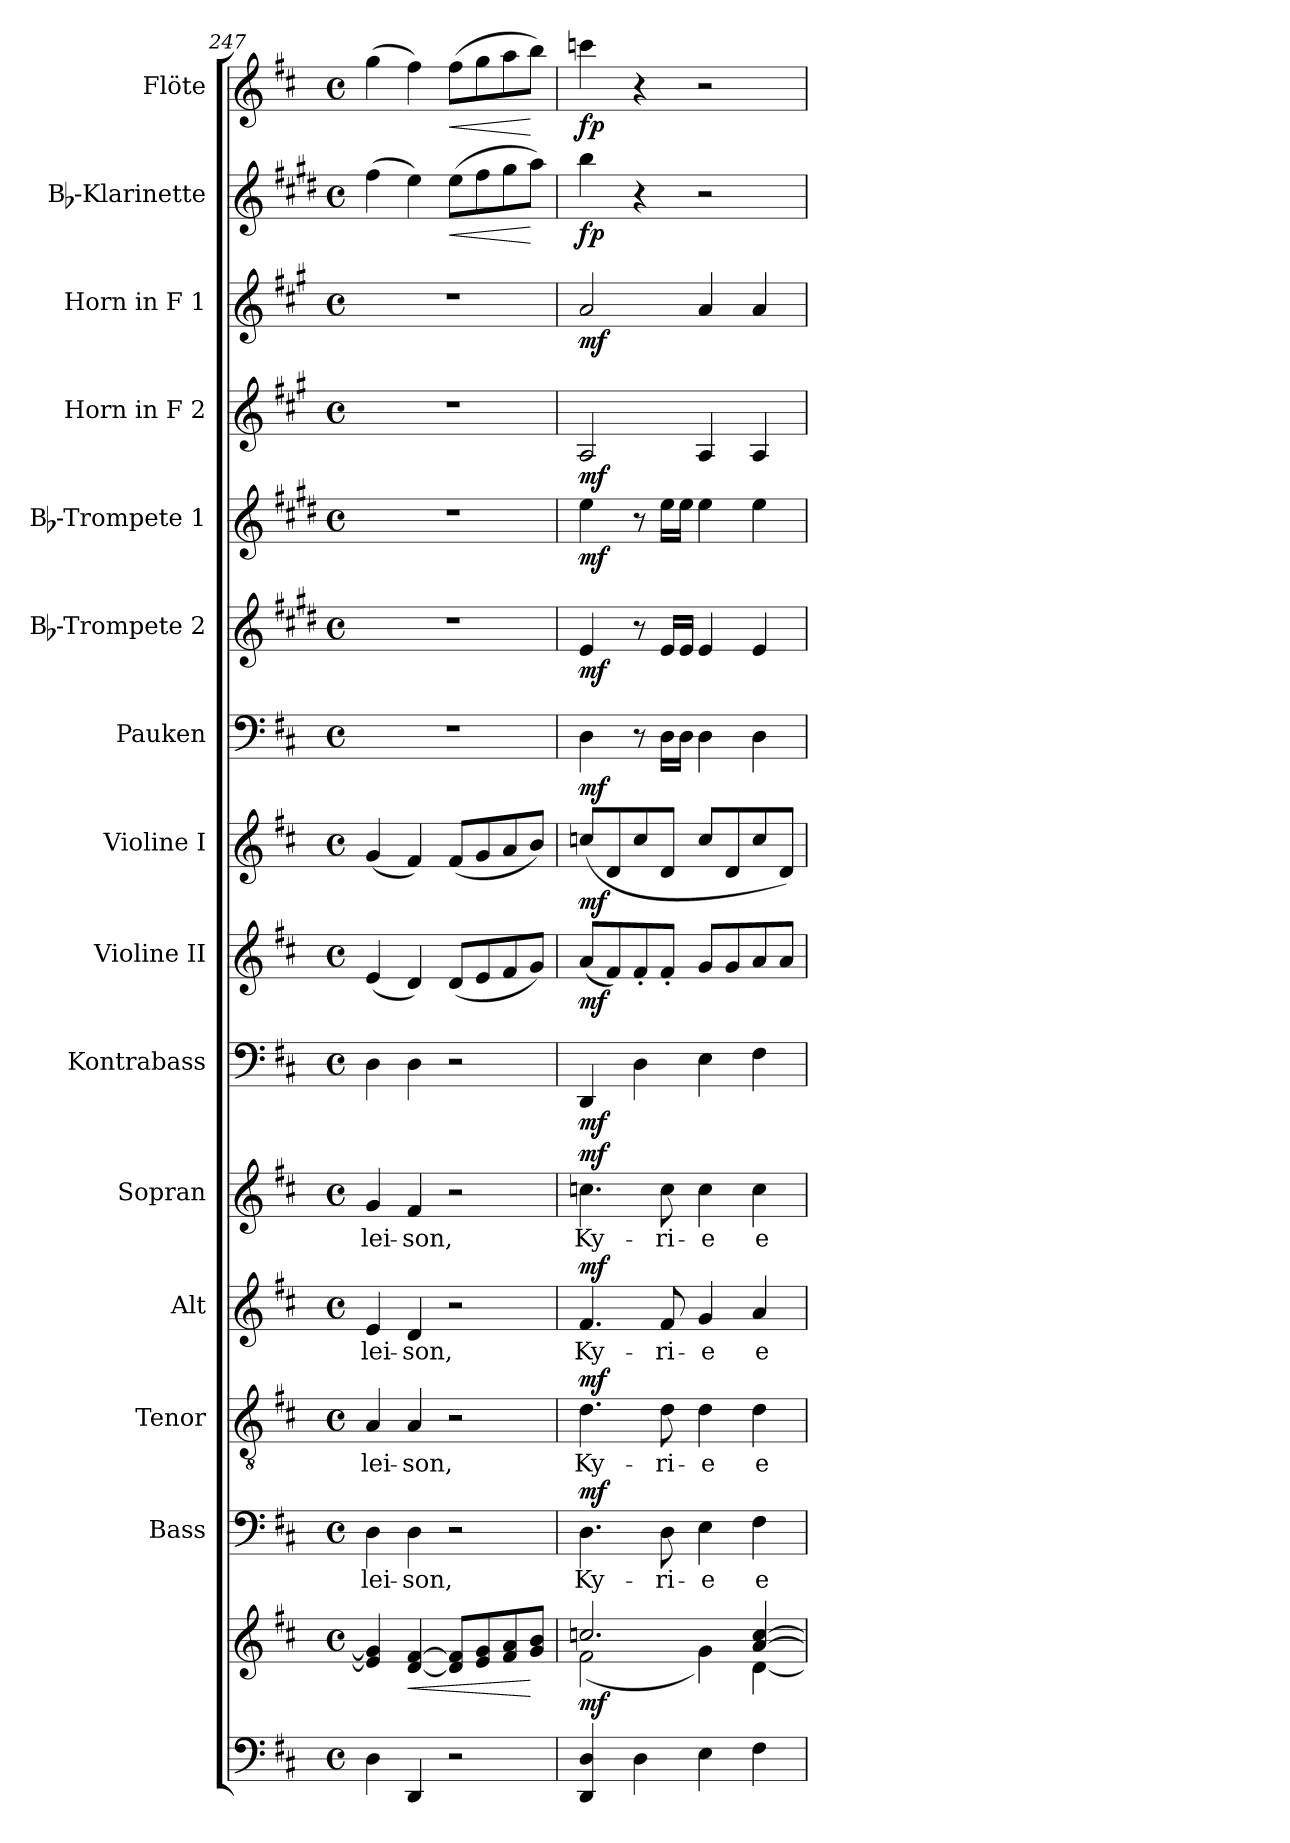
**kern	**kern	**dynam	**kern	**text	**dynam	**kern	**text	**dynam	**kern	**text	**dynam	**kern	**text	**dynam	**kern	**dynam	**kern	**dynam	**kern	**dynam	**kern	**dynam	**kern	**dynam	**kern	**dynam	**kern	**dynam	**kern	**dynam	**kern	**dynam	**kern	**dynam
*part15	*part15	*part15	*part14	*part14	*part14	*part13	*part13	*part13	*part12	*part12	*part12	*part11	*part11	*part11	*part10	*part10	*part9	*part9	*part8	*part8	*part7	*part7	*part6	*part6	*part5	*part5	*part4	*part4	*part3	*part3	*part2	*part2	*part1	*part1
*staff16	*staff15	*staff15/16	*staff14	*staff14	*staff14	*staff13	*staff13	*staff13	*staff12	*staff12	*staff12	*staff11	*staff11	*staff11	*staff10	*staff10	*staff9	*staff9	*staff8	*staff8	*staff7	*staff7	*staff6	*staff6	*staff5	*staff5	*staff4	*staff4	*staff3	*staff3	*staff2	*staff2	*staff1	*staff1
*	*	*	*I"Bass	*	*	*I"Tenor	*	*	*I"Alt	*	*	*I"Sopran	*	*	*I"Kontrabass	*	*I"Violine II	*	*I"Violine I	*	*I"Pauken	*	*I"Bb-Trompete 2	*	*I"Bb-Trompete 1	*	*I"Horn in F 2	*	*I"Horn in F 1	*	*I"Bb-Klarinette	*	*I"Flöte	*
*	*	*	*I'B.	*	*	*I'T.	*	*	*I'A.	*	*	*I'S.	*	*	*I'Kb.	*	*I'Vl. II	*	*I'Vl. I	*	*I'Pk.	*	*I'Bb Trp. 2	*	*I'Bb Trp. 1	*	*	*	*	*	*I'Bb Kl.	*	*I'Fl.	*
*clefF4	*clefG2	*	*clefF4	*	*	*clefGv2	*	*	*clefG2	*	*	*clefG2	*	*	*clefF4	*	*clefG2	*	*clefG2	*	*clefF4	*	*clefG2	*	*clefG2	*	*clefG2	*	*clefG2	*	*clefG2	*	*clefG2	*
*	*	*	*	*	*	*	*	*	*	*	*	*	*	*	*ITrd7c12	*	*	*	*	*	*	*	*ITrd1c2	*	*ITrd1c2	*	*ITrd4c7	*	*ITrd4c7	*	*ITrd1c2	*	*	*
*k[f#c#]	*k[f#c#]	*	*k[f#c#]	*	*	*k[f#c#]	*	*	*k[f#c#]	*	*	*k[f#c#]	*	*	*k[f#c#]	*	*k[f#c#]	*	*k[f#c#]	*	*k[f#c#]	*	*k[f#c#]	*	*k[f#c#]	*	*k[f#c#]	*	*k[f#c#]	*	*k[f#c#]	*	*k[f#c#]	*
*D:	*D:	*	*D:	*	*	*D:	*	*	*D:	*	*	*D:	*	*	*D:	*	*D:	*	*D:	*	*D:	*	*D:	*	*D:	*	*D:	*	*D:	*	*D:	*	*D:	*
*M4/4	*M4/4	*	*M4/4	*	*	*M4/4	*	*	*M4/4	*	*	*M4/4	*	*	*M4/4	*	*M4/4	*	*M4/4	*	*M4/4	*	*M4/4	*	*M4/4	*	*M4/4	*	*M4/4	*	*M4/4	*	*M4/4	*
*met(c)	*met(c)	*	*met(c)	*	*	*met(c)	*	*	*met(c)	*	*	*met(c)	*	*	*met(c)	*	*met(c)	*	*met(c)	*	*met(c)	*	*met(c)	*	*met(c)	*	*met(c)	*	*met(c)	*	*met(c)	*	*met(c)	*
=247	=247	=247	=247	=247	=247	=247	=247	=247	=247	=247	=247	=247	=247	=247	=247	=247	=247	=247	=247	=247	=247	=247	=247	=247	=247	=247	=247	=247	=247	=247	=247	=247	=247	=247
!	!	!	!	!LO:LY:b	!	!	!LO:LY:b	!	!	!LO:LY:b	!	!	!LO:LY:b	!	!	!	!	!	!	!	!	!	!	!	!	!	!	!	!	!	!	!	!	!
4D\	4e/] 4g/]	.	4D\	-lei-	.	4A/	-lei-	.	4e/	-lei-	.	4g/	-lei-	.	4DD\	.	(<4e/	.	(<4g/	.	1r	.	1r	.	1r	.	1r	.	1r	.	(>4ee\	.	(>4gg\	.
!	!	!LO:HP:b	!	!LO:LY:b	!	!	!LO:LY:b	!	!	!LO:LY:b	!	!	!LO:LY:b	!	!	!	!	!	!	!	!	!	!	!	!	!	!	!	!	!	!	!	!	!
4DD/	[4d/ [4f#/	<	4D\	-son,	.	4A/	-son,	.	4d/	-son,	.	4f#/	-son,	.	4DD\	.	4d/)	.	4f#/)	.	.	.	.	.	.	.	.	.	.	.	4dd\)	.	4ff#\)	.
!	!	!	!	!	!	!	!	!	!	!	!	!	!	!	!	!	!	!	!	!	!	!	!	!	!	!	!	!	!	!	!	!LO:HP:b	!	!LO:HP:b
2r	8d/] 8f#/]L	.	2r	.	.	2r	.	.	2r	.	.	2r	.	.	2r	.	(<8d/L	.	(<8f#/L	.	.	.	.	.	.	.	.	.	.	.	(>8dd\L	<	(>8ff#\L	<
.	8e/ 8g/	.	.	.	.	.	.	.	.	.	.	.	.	.	.	.	8e/	.	8g/	.	.	.	.	.	.	.	.	.	.	.	8ee\	.	8gg\	.
.	8f#/ 8a/	.	.	.	.	.	.	.	.	.	.	.	.	.	.	.	8f#/	.	8a/	.	.	.	.	.	.	.	.	.	.	.	8ff#\	.	8aa\	.
.	8g/ 8b/J	[	.	.	.	.	.	.	.	.	.	.	.	.	.	.	8g/J)	.	8b/J)	.	.	.	.	.	.	.	.	.	.	.	8gg\J)	[	8bb\J)	[
=248	=248	=248	=248	=248	=248	=248	=248	=248	=248	=248	=248	=248	=248	=248	=248	=248	=248	=248	=248	=248	=248	=248	=248	=248	=248	=248	=248	=248	=248	=248	=248	=248	=248	=248
*	*^	*	*	*	*	*	*	*	*	*	*	*	*	*	*	*	*	*	*	*	*	*	*	*	*	*	*	*	*	*	*	*	*	*
!	!	!	!LO:DY:b	!	!LO:LY:b	!LO:DY:a	!	!LO:LY:b	!LO:DY:a	!	!LO:LY:b	!LO:DY:a	!	!LO:LY:b	!LO:DY:a	!	!LO:DY:b	!	!LO:DY:b	!	!LO:DY:b	!	!LO:DY:b	!	!LO:DY:b	!	!LO:DY:b	!	!LO:DY:b	!	!LO:DY:b	!	!LO:DY:b	!	!LO:DY:b
4DD/ 4D/	2.ccn/	(<2f#\	mf	4.D\	Ky-	mf	4.d\	Ky-	mf	4.f#/	Ky-	mf	4.ccn\	Ky-	mf	4DDD/	mf	(<8a/L	mf	(<8ccn/L	mf	4D\	mf	4d/	mf	4dd\	mf	2D/	mf	2d/	mf	4aa\	fp	4cccn\	fp
.	.	.	.	.	.	.	.	.	.	.	.	.	.	.	.	.	.	8f#/)	.	8d/	.	.	.	.	.	.	.	.	.	.	.	.	.	.	.
4D\	.	.	.	.	.	.	.	.	.	.	.	.	.	.	.	4DD\	.	8f#'</	.	8cc/	.	8r	.	8r	.	8r	.	.	.	.	.	4r	.	4r	.
!	!	!	!	!	!LO:LY:b	!	!	!LO:LY:b	!	!	!LO:LY:b	!	!	!LO:LY:b	!	!	!	!	!	!	!	!	!	!	!	!	!	!	!	!	!	!	!	!	!
.	.	.	.	8D\	-ri-	.	8d\	-ri-	.	8f#/	-ri-	.	8cc\	-ri-	.	.	.	8f#'</J	.	8d/J	.	16D\LL	.	16d/LL	.	16dd\LL	.	.	.	.	.	.	.	.	.
.	.	.	.	.	.	.	.	.	.	.	.	.	.	.	.	.	.	.	.	.	.	16D\JJ	.	16d/JJ	.	16dd\JJ	.	.	.	.	.	.	.	.	.
!	!	!	!	!	!LO:LY:b	!	!	!LO:LY:b	!	!	!LO:LY:b	!	!	!LO:LY:b	!	!	!	!	!	!	!	!	!	!	!	!	!	!	!	!	!	!	!	!	!
4E\	.	4g\)	.	4E\	-e	.	4d\	-e	.	4g/	-e	.	4cc\	-e	.	4EE\	.	8g/L	.	8cc/L	.	4D\	.	4d/	.	4dd\	.	4D/	.	4d/	.	2r	.	2r	.
.	.	.	.	.	.	.	.	.	.	.	.	.	.	.	.	.	.	8g/	.	8d/	.	.	.	.	.	.	.	.	.	.	.	.	.	.	.
!	!	!	!	!	!LO:LY:b	!	!	!LO:LY:b	!	!	!LO:LY:b	!	!	!LO:LY:b	!	!	!	!	!	!	!	!	!	!	!	!	!	!	!	!	!	!	!	!	!
4F#\	[>4a/ [>4cc/	[<4d\	.	4F#\	e-	.	4d\	e-	.	4a/	e-	.	4cc\	e-	.	4FF#\	.	8a/	.	8cc/	.	4D\	.	4d/	.	4dd\	.	4D/	.	4d/	.	.	.	.	.
.	.	.	.	.	.	.	.	.	.	.	.	.	.	.	.	.	.	8a/J	.	8d/J)	.	.	.	.	.	.	.	.	.	.	.	.	.	.	.
*	*v	*v	*	*	*	*	*	*	*	*	*	*	*	*	*	*	*	*	*	*	*	*	*	*	*	*	*	*	*	*	*	*	*	*	*
=	=	=	=	=	=	=	=	=	=	=	=	=	=	=	=	=	=	=	=	=	=	=	=	=	=	=	=	=	=	=	=	=	=	=
*-	*-	*-	*-	*-	*-	*-	*-	*-	*-	*-	*-	*-	*-	*-	*-	*-	*-	*-	*-	*-	*-	*-	*-	*-	*-	*-	*-	*-	*-	*-	*-	*-	*-	*-
